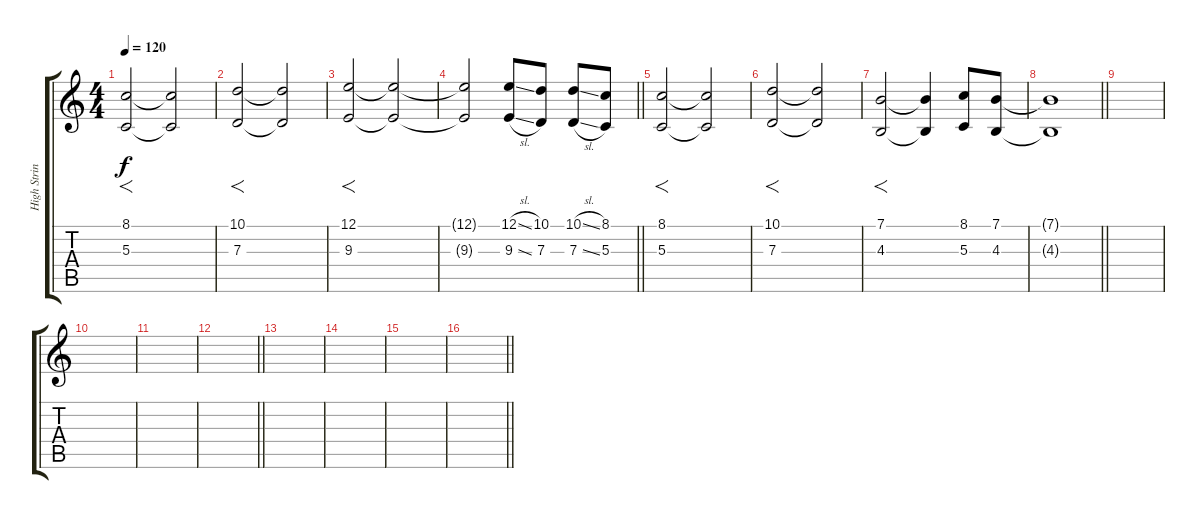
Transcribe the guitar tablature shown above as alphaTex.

\track ("High Strings Standard" "High Strin") {instrument stringensemble1}
\staff {score tabs}
\tuning (E4 B3 G3 D3 A2 E2) {hide}
\ts (4 4)
\tempo 120
\clef g2
\ks c
(8.1 5.3).2{f dy f volume 12 instrument stringensemble1} (8.1{t} 5.3{t}).2 |
(10.1 7.3).2{f} (10.1{t} 7.3{t}).2 |
(12.1 9.3).2{f} (12.1{t} 9.3{t}).2 |
\barLineRight lightlight
(12.1{t} 9.3{t}).2 (12.1{sl} 9.3{sl}).8 (10.1 7.3).8 (10.1{sl} 7.3{sl}).8 (8.1 5.3).8 |
(8.1 5.3).2{f} (8.1{t} 5.3{t}).2 |
(10.1 7.3).2{f} (10.1{t} 7.3{t}).2 |
(7.1 4.3).2{f} (7.1{t} 4.3{t}).4 (8.1 5.3).8 (7.1 4.3).8 |
\barLineRight lightlight
(7.1{t} 4.3{t}).1 |
|
|
|
\barLineRight lightlight
|
|
|
|
\barLineRight lightlight
